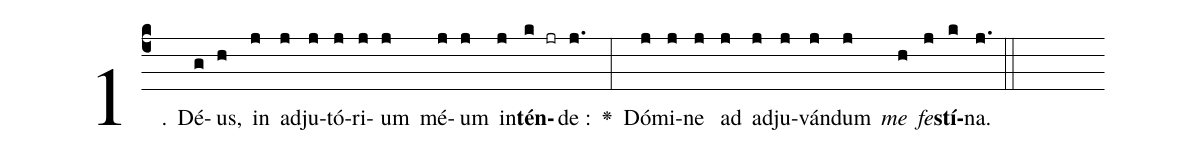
%%
(c4)
1.( )
Dé(g)us,(h) in(j) ad(j)ju(j)tó(j)ri(j)um(j) mé(j)um(j) in(j)<b>tén</b>(k jr)de :(j.) <v>\greheightstar</v>(:)
Dó(j)mi(j)ne(j) ad(j) ad(j)ju(j)ván(j)dum(j) <i>me</i>(h) <i>fe</i>(j)<b>stí</b>(k)na.(j.) (::)
